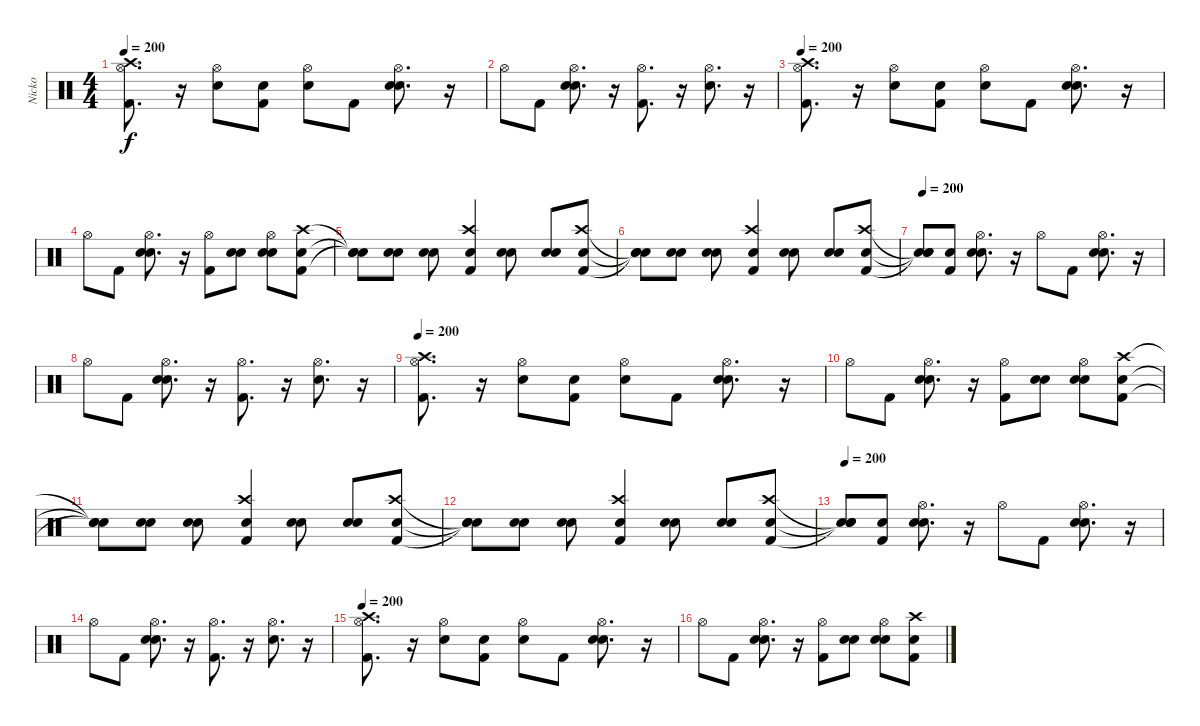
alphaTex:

\track ("Nicko" "Nicko") {instrument percussion}
\staff {score}
\articulation defaults
\ts (4 4)
\tempo 200
\clef neutral
\ks c
("Kick (hit) 2" "Hi-Hat (open)" "Crash high (hit)").8{d dy f} r.16 ("Snare (hit) 2" "Hi-Hat (open)").8 ("Snare (hit)" "Kick (hit) 2").8 ("Snare (hit)" "Hi-Hat (open)").8 "Kick (hit) 2".8 ("Snare (hit)" "Snare (hit) 2" "Hi-Hat (open)").8{d} r.16 |
"Hi-Hat (open)".8 "Kick (hit) 2".8 ("Snare (hit)" "Snare (hit) 2" "Hi-Hat (open)").8{d} r.16 ("Kick (hit) 2" "Hi-Hat (open)").8{d} r.16 ("Snare (hit) 2" "Hi-Hat (open)").8{d} r.16 |
\tempo 200
("Kick (hit) 2" "Hi-Hat (open)" "Crash high (hit)").8{d} r.16 ("Snare (hit) 2" "Hi-Hat (open)").8 ("Snare (hit)" "Kick (hit) 2").8 ("Snare (hit)" "Hi-Hat (open)").8 "Kick (hit) 2".8 ("Snare (hit)" "Snare (hit) 2" "Hi-Hat (open)").8{d} r.16 |
"Hi-Hat (open)".8 "Kick (hit) 2".8 ("Snare (hit)" "Snare (hit) 2" "Hi-Hat (open)").8{d} r.16 ("Kick (hit) 2" "Hi-Hat (open)").8 ("Snare (hit)" "Snare (hit) 2").8 ("Snare (hit)" "Snare (hit) 2" "Hi-Hat (open)").8 ("Snare (hit)" "Kick (hit) 2" "Crash high (hit)").8 |
("Snare (hit)"{t} "Snare (hit)"{t} "Snare (hit)"{t}).8 ("Snare (hit)" "Snare (hit) 2").8 ("Snare (hit)" "Snare (hit) 2").8 ("Snare (hit)" "Kick (hit) 2" "Crash high (hit)").4 ("Snare (hit)" "Snare (hit) 2").8 ("Snare (hit)" "Snare (hit) 2").8 ("Snare (hit)" "Kick (hit) 2" "Crash high (hit)").8 |
("Snare (hit)"{t} "Snare (hit)"{t} "Snare (hit)"{t}).8 ("Snare (hit)" "Snare (hit) 2").8 ("Snare (hit)" "Snare (hit) 2").8 ("Snare (hit)" "Kick (hit) 2" "Crash high (hit)").4 ("Snare (hit)" "Snare (hit) 2").8 ("Snare (hit)" "Snare (hit) 2").8 ("Snare (hit)" "Kick (hit) 2" "Crash high (hit)").8 |
\tempo 200
("Snare (hit)"{t} "Snare (hit)"{t} "Snare (hit)"{t}).8 ("Snare (hit)" "Kick (hit) 2").8 ("Snare (hit)" "Snare (hit) 2" "Hi-Hat (open)").8{d} r.16 "Hi-Hat (open)".8 "Kick (hit) 2".8 ("Snare (hit)" "Snare (hit) 2" "Hi-Hat (open)").8{d} r.16 |
"Hi-Hat (open)".8 "Kick (hit) 2".8 ("Snare (hit)" "Snare (hit) 2" "Hi-Hat (open)").8{d} r.16 ("Kick (hit) 2" "Hi-Hat (open)").8{d} r.16 ("Snare (hit) 2" "Hi-Hat (open)").8{d} r.16 |
\tempo 200
("Kick (hit) 2" "Hi-Hat (open)" "Crash high (hit)").8{d} r.16 ("Snare (hit) 2" "Hi-Hat (open)").8 ("Snare (hit)" "Kick (hit) 2").8 ("Snare (hit)" "Hi-Hat (open)").8 "Kick (hit) 2".8 ("Snare (hit)" "Snare (hit) 2" "Hi-Hat (open)").8{d} r.16 |
"Hi-Hat (open)".8 "Kick (hit) 2".8 ("Snare (hit)" "Snare (hit) 2" "Hi-Hat (open)").8{d} r.16 ("Kick (hit) 2" "Hi-Hat (open)").8 ("Snare (hit)" "Snare (hit) 2").8 ("Snare (hit)" "Snare (hit) 2" "Hi-Hat (open)").8 ("Snare (hit)" "Kick (hit) 2" "Crash high (hit)").8 |
("Snare (hit)"{t} "Snare (hit)"{t} "Snare (hit)"{t}).8 ("Snare (hit)" "Snare (hit) 2").8 ("Snare (hit)" "Snare (hit) 2").8 ("Snare (hit)" "Kick (hit) 2" "Crash high (hit)").4 ("Snare (hit)" "Snare (hit) 2").8 ("Snare (hit)" "Snare (hit) 2").8 ("Snare (hit)" "Kick (hit) 2" "Crash high (hit)").8 |
("Snare (hit)"{t} "Snare (hit)"{t} "Snare (hit)"{t}).8 ("Snare (hit)" "Snare (hit) 2").8 ("Snare (hit)" "Snare (hit) 2").8 ("Snare (hit)" "Kick (hit) 2" "Crash high (hit)").4 ("Snare (hit)" "Snare (hit) 2").8 ("Snare (hit)" "Snare (hit) 2").8 ("Snare (hit)" "Kick (hit) 2" "Crash high (hit)").8 |
\tempo 200
("Snare (hit)"{t} "Snare (hit)"{t} "Snare (hit)"{t}).8 ("Snare (hit)" "Kick (hit) 2").8 ("Snare (hit)" "Snare (hit) 2" "Hi-Hat (open)").8{d} r.16 "Hi-Hat (open)".8 "Kick (hit) 2".8 ("Snare (hit)" "Snare (hit) 2" "Hi-Hat (open)").8{d} r.16 |
"Hi-Hat (open)".8 "Kick (hit) 2".8 ("Snare (hit)" "Snare (hit) 2" "Hi-Hat (open)").8{d} r.16 ("Kick (hit) 2" "Hi-Hat (open)").8{d} r.16 ("Snare (hit) 2" "Hi-Hat (open)").8{d} r.16 |
\tempo 200
("Kick (hit) 2" "Hi-Hat (open)" "Crash high (hit)").8{d} r.16 ("Snare (hit) 2" "Hi-Hat (open)").8 ("Snare (hit)" "Kick (hit) 2").8 ("Snare (hit)" "Hi-Hat (open)").8 "Kick (hit) 2".8 ("Snare (hit)" "Snare (hit) 2" "Hi-Hat (open)").8{d} r.16 |
"Hi-Hat (open)".8 "Kick (hit) 2".8 ("Snare (hit)" "Snare (hit) 2" "Hi-Hat (open)").8{d} r.16 ("Kick (hit) 2" "Hi-Hat (open)").8 ("Snare (hit)" "Snare (hit) 2").8 ("Snare (hit)" "Snare (hit) 2" "Hi-Hat (open)").8 ("Snare (hit)" "Kick (hit) 2" "Crash high (hit)").8
